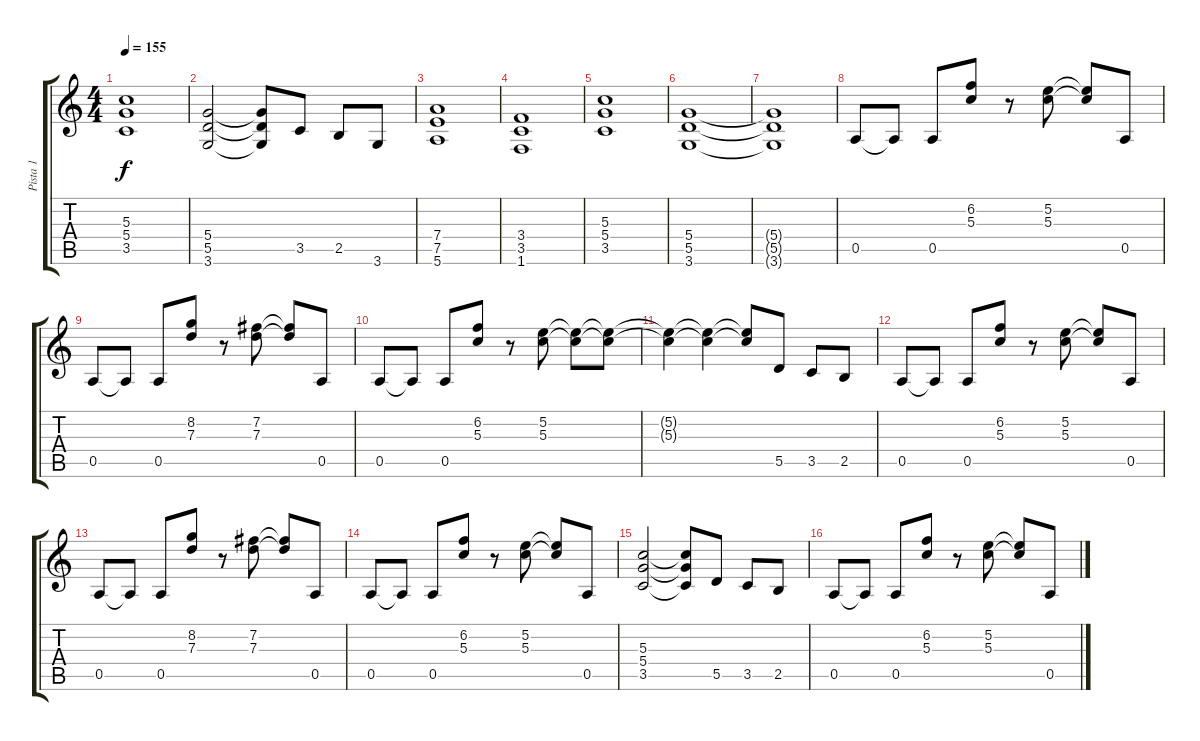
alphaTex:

\track ("Pista 1" "Pista 1") {instrument distortionguitar}
\staff {score tabs}
\tuning (E4 B3 G3 D3 A2 E2) {hide}
\ts (4 4)
\tempo 155
\clef g2
\ks c
(5.3 5.4 3.5).1{dy f} |
(5.4 5.5 3.6).2 (5.4{t} 5.5{t} 3.6{t}).8 3.5.8 2.5.8 3.6.8 |
(7.4 7.5 5.6).1 |
(3.4 3.5 1.6).1 |
(5.3 5.4 3.5).1 |
(5.4 5.5 3.6).1 |
(5.4{t} 5.5{t} 3.6{t}).1 |
0.5.8 0.5{t}.8 0.5.8 (6.2 5.3).8 r.8 (5.2 5.3).8 (5.2{t} 5.3{t}).8 0.5.8 |
0.5.8 0.5{t}.8 0.5.8 (8.2 7.3).8 r.8 (7.2 7.3).8 (7.2{t} 7.3{t}).8 0.5.8 |
0.5.8 0.5{t}.8 0.5.8 (6.2 5.3).8 r.8 (5.2 5.3).8 (5.2{t} 5.3{t}).8 (5.2{t} 5.3{t}).8 |
(5.2{t} 5.3{t}).4 (5.2{t} 5.3{t}).4 (5.2{t} 5.3{t}).8 5.5.8 3.5.8 2.5.8 |
0.5.8 0.5{t}.8 0.5.8 (6.2 5.3).8 r.8 (5.2 5.3).8 (5.2{t} 5.3{t}).8 0.5.8 |
0.5.8 0.5{t}.8 0.5.8 (8.2 7.3).8 r.8 (7.2 7.3).8 (7.2{t} 7.3{t}).8 0.5.8 |
0.5.8 0.5{t}.8 0.5.8 (6.2 5.3).8 r.8 (5.2 5.3).8 (5.2{t} 5.3{t}).8 0.5.8 |
(5.3 5.4 3.5).2 (5.3{t} 5.4{t} 3.5{t}).8 5.5.8 3.5.8 2.5.8 |
0.5.8 0.5{t}.8 0.5.8 (6.2 5.3).8 r.8 (5.2 5.3).8 (5.2{t} 5.3{t}).8 0.5.8
